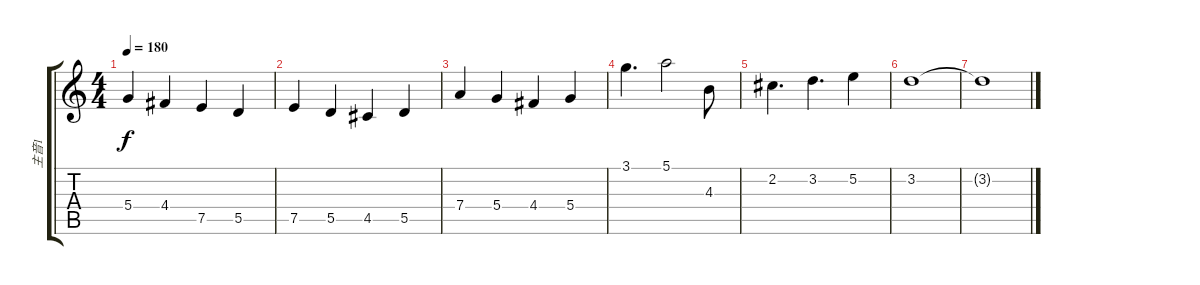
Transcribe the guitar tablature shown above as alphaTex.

\track ("主音1" "主音1") {instrument distortionguitar}
\staff {score tabs}
\tuning (E4 B3 G3 D3 A2 E2) {hide}
\ts (4 4)
\tempo 180
\clef g2
\ks c
5.4.4{dy f} 4.4.4 7.5.4 5.5.4 |
7.5.4 5.5.4 4.5.4 5.5.4 |
7.4.4 5.4.4 4.4.4 5.4.4 |
3.1.4{d} 5.1.2 4.3.8 |
2.2.4{d} 3.2.4{d} 5.2.4 |
3.2.1 |
3.2{t}.1
